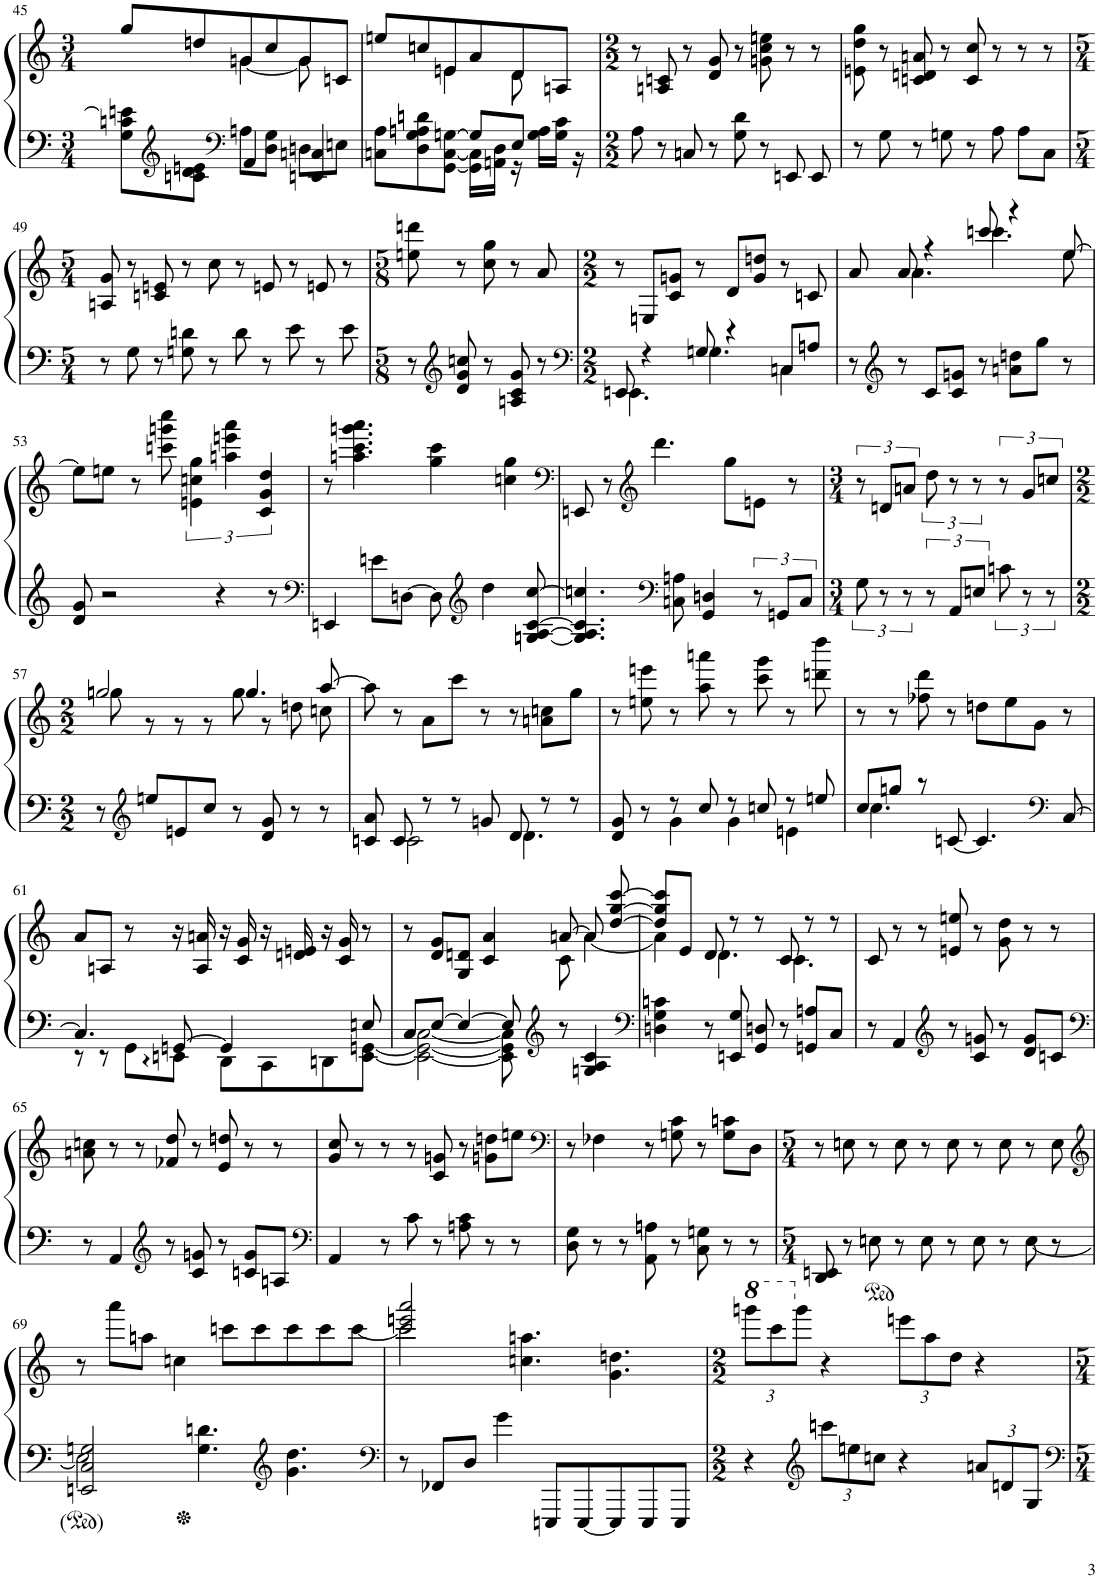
**kern	**kern
*part1	*part1
*staff2	*staff1
*I"Piano	*
*I'Pno.	*
!!LO:PB:g=z
*clefF4	*clefG2
*k[]	*k[]
*M3/4	*M3/4
=45	=45
*^	*^
8G\ 8cn\ 8en\]L	4ryy	8gg/L	4ryy
*clefG2	*	*	*
8cn\ 8d\ 8en\J	.	8ddn/	.
*clefF4	*	*	*
4AA/	8An\L	8gn/	[4g\
.	8D\ 8G\J	8cc/	.
4EEn/ 4Cn/	8Dn\L	8g/	8g\]
.	8En\J	8cn/J	8ryy
=46	=46	=46	=46
8Cn\ 8A\L	4.ryy	8een/L	4ryy
8D\ 8G\ 8An\ 8dn\	.	8ccn/	.
[8GG\ [8C\ [8Gn\J	.	8en/	4e\
8G/L]	16GG\] 16C\]LL	8a/	.
.	16AAn\ 16D\JJ	.	.
8E/J	16r	8d/	8d\
.	16G\ 16A\LL	.	.
8ryy	16G\ 16c\JJ	8An/J	8ryy
.	16r	.	.
*v	*v	*	*
*	*v	*v
=47	=47
*M2/2	*M2/2
8A\	8r
8r	8An/ 8cn/
8Cn/	8r
8r	8d/ 8g/
8G\ 8d\	8r
8r	8gn\ 8cc\ 8een\
8EEn/	8r
8EE/	8r
=48	=48
8r	8en\ 8dd\ 8gg\
8G\	8r
8r	8cn/ 8dn/ 8an/
8Gn\	8r
8r	8c/ 8cc/
8A\	8r
8A\L	8r
8C\J	8r
!!LO:LB:g=z
=49	=49
*M5/4	*M5/4
8r	8An/ 8g/
8G\	8r
8r	8cn/ 8en/
8Gn\ 8dn\	8r
8r	8cc\
8d\	8r
8r	8en/
8e\	8r
8r	8en/
8e\	8r
=50	=50
*M5/8	*M5/8
8r	8een\ 8dddn\
*clefG2	*
8d/ 8g/ 8ccn/	8r
8r	8cc\ 8gg\
8An/ 8c/ 8g/	8r
8r	8a/
=51	=51
*clefF4	*
*M2/2	*M2/2
*^	*
8EEn/	4.EE\	8r
4r	.	8En/L
.	.	8c/ 8gn/J
8Gn/	4.G\	8r
4r	.	8d/L
.	.	8g/ 8ddn/J
8Cn/L	4C\	8r
8An/J	.	8cn/
*v	*v	*
=52	=52
*	*^
8r	8a/	8ryy
*clefG2	*	*
8r	8a/	4.a\
8c/L	4r	.
8c/ 8gn/J	.	.
8r	8cccn/	4.ccc\
8an\ 8ddn\L	4r	.
8gg\J	.	.
8r	[8ee/	8ee\
*	*v	*v
!!LO:LB:g=z
=53	=53
8d/ 8g/	8ee\L]
2r	8een\J
.	8r
.	8cccn\ 8gggn\ 8cccc\
.	6en\ 6ccn\ 6gg\
4r	.
.	6aan\ 6eeen\ 6aaa\
.	6c/ 6g/ 6dd/
8r	.
=54	=54
*clefF4	*
4EEn/	8r
.	4.aan\ 4.ccc\ 4.gggn\ 4.aaa\
8en\L	.
[8Dn\J	.
8D\]	4gg\ 4ccc\
*clefG2	*
4dd\	.
.	4ccn\ 4gg\
[8Gn/ [8A/ [8c/ [8cc/	.
=55	=55
*	*clefF4
4.G/] 4.A/] 4.c/] 4.ccn/]	8EEn/
.	8r
*	*clefG2
.	4.ddd\
*clefF4	*
8Cn\ 8An\	.
4GG/ 4Dn/	.
.	8gg\L
12r	8en\J
12GGn/L	.
.	8r
12C/J	.
=56	=56
*M3/4	*M3/4
12G\	12r
4r	12dn/L
.	12an/J
.	12dd\
12AA/L	4r
12En/J	.
12cn\	.
12r	12g/L
12r	12ccn/J
!!LO:LB:g=z
=57	=57
*M2/2	*M2/2
*	*^
8r	2gg/	8ggn\
*clefG2	*	*
8een/L	.	8r
8en/	.	8r
8cc/J	.	8r
8r	4.gg/	8gg\
8d/ 8g/	.	8r
8r	.	8ddn\
8r	[8aa/	8ccn\
*	*v	*v
=58	=58
*^	*
8cn/ 8a/	8ryy	8aa\]
8c/	2c\	8r
8r	.	8a\L
8r	.	8ccc\J
8gn/	.	8r
8d/	4.d\	8r
8r	.	8an\ 8ccn\L
8r	.	8gg\J
=59	=59	=59
*	*	*^
8d/ 8g/	4ryy	8r	8ryy
8r	.	8een\ 8eeen\	2..ryy
8r	4g\	8r	.
8cc/	.	8aa\ 8aaan\	.
8r	4g\	8r	.
8ccn/	.	8ccc\ 8ggg\	.
8r	4en\	8r	.
8een/	.	8dddn\ 8dddd\	.
*	*	*v	*v
=60	=60	=60
8cc/L	4.cc\	8r
8ggn/J	.	8r
8r	.	8ff-X\ 8ddd\
[8cn/	2ryy	8r
4.c/]	.	8ddn\L
.	.	8ee\
.	.	8g\J
*clefF4	*	*
[8C/	8ryy	8r
!!LO:LB:g=z
=61	=61	=61
4.C/]	8r	8a/L
.	8r	8An/J
.	8GG\L	8r
[8GGn/	8EEn\J	16r
.	.	16A/ 16an/
4GG/]	8DD\L	16r
.	.	16c/ 16g/
.	8CC\	16r
.	.	16dn/ 16en/
8ryy	8DDn\	16r
.	.	16c/ 16g/
8En/	[8EE\ [8GGn\J	8r
=62	=62	=62
*	*	*^
8C/L	2EE\_ 2GG\_ [2C\	8r	8ryy
*	*	*v	*v
[8E/J	.	8d/ 8g/L
4E/_	.	8G/ 8dn/J
.	.	4c/ 4a/
8E/]	8EE\] 8GG\] 8C\]	.
*clefG2	*	*
*	*	*^
8r	4.ryy	[8an/	8c\
4Gn/ 4A/ 4c/	.	8a/]	[4a\
.	.	[8dd/ [8gg/ [8ccc/	.
*v	*v	*	*
=63	=63	=63
*clefF4	*	*
4Dn\ 4G\ 4cn\	8dd/] 8gg/] 8ccc/]L	4a\]
.	8e/J	.
8r	8d/	4.d\
8EEn/ 8G/	8r	.
8GG/ 8Dn/	8r	.
8r	8c/	4.c\
8GGn/ 8An/L	8r	.
8C/J	8r	.
*	*v	*v
=64	=64
8r	8c/
4AA/	8r
.	8r
*clefG2	*
8r	8en/ 8een/
8c/ 8gn/	8r
8r	8g\ 8dd\
8d/ 8g/L	8r
8cn/J	8r
!!LO:LB:g=z
=65	=65
*clefF4	*
8r	8an\ 8ccn\
4AA/	8r
.	8r
*clefG2	*
8r	8f-X/ 8dd/
8c/ 8gn/	8r
8r	8e/ 8ddn/
8cn/ 8g/L	8r
8An/J	8r
=66	=66
*clefF4	*
4AA/	8g/ 8cc/
.	8r
8r	8r
8c\	8r
8r	8c/ 8gn/
8An\ 8c\	8r
8r	8gn\ 8ddn\L
8r	8een\J
=67	=67
*	*clefF4
8D\ 8G\	8r
8r	4F-X\
8r	.
8AA\ 8An\	8r
8r	8Gn\ 8c\
8C\ 8Gn\	8r
8r	8G\ 8cn\L
8r	8D\J
=68	=68
*M5/4	*M5/4
8DD/ 8EEn/	8r
8r	8En\
8En\	8r
8r	8E\
8E\	8r
8r	8E\
8E\	8r
8r	8E\
[8E\	8r
8r	8E\
!!LO:LB:g=z
=69	=69
*	*clefG2
*^	*
2EEn/ 2C/ 2Gn/	2E\]	8r
.	.	8aaa\L
.	.	8aan\J
.	.	4ccn\
4.G\ 4.dn\	2.ryy	.
.	.	8cccn\L
.	.	8ccc\
*clefG2	*	*
4.g\ 4.dd\	.	8ccc\
.	.	8ccc\
.	.	[8ccc\J
*v	*v	*
=70	=70
*clefF4	*
*	*^
8r	2ccc/ 2eeen/ 2aaa/	2ccc\]
8FF-X/L	.	.
8D/J	.	.
4g\	.	.
.	4.ccn\ 4.aan\	2.ryy
8EEEn/L	.	.
[8EEE/	.	.
8EEE/]	4.g\ 4.ddn\	.
8EEE/	.	.
8EEE/J	.	.
*	*v	*v
=71	=71
*M2/2	*M2/2
*	*8va
*	*Xbrackettup
4r	12ggggn\L
.	12cccc\
*	*X8va
.	12ggg\J
*clefG2	*
*Xbrackettup	*
12cccn\L	4r
12een\	.
12ccn\J	.
4r	12eeen\L
.	12aa\
.	12dd\J
12an/L	4r
12dn/	.
12G/J	.
=	=
*-	*-
